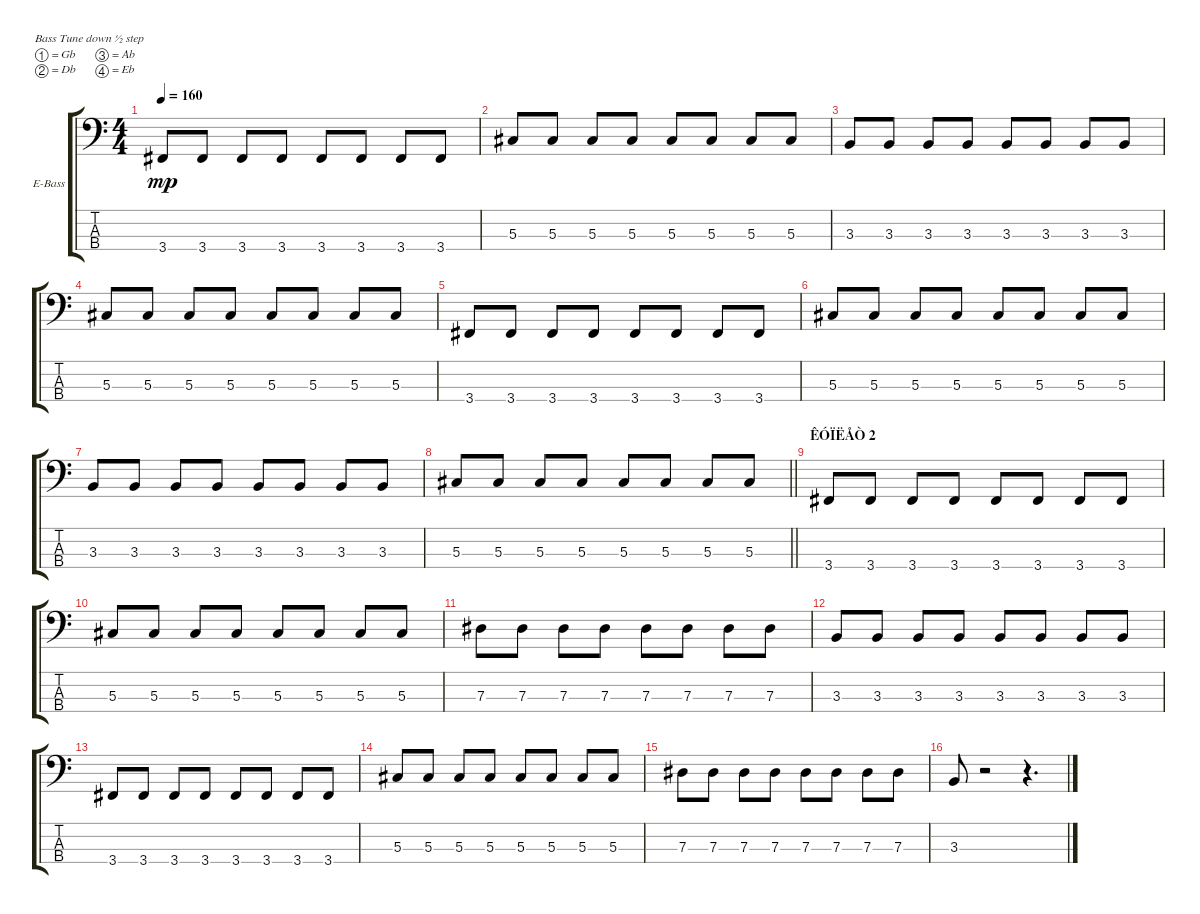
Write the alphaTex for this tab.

\bracketExtendMode groupsimilarinstruments
\firstSystemTrackNameOrientation horizontal
\otherSystemsTrackNameOrientation horizontal
\track ("Electric Bass" "E-Bass") {instrument electricbassfinger}
\staff {score tabs}
\tuning (Gb2 Db2 Ab1 Eb1)
\ts (4 4)
\tempo 160
\clef f4
\ks c
3.4.8{dy mp} 3.4.8 3.4.8 3.4.8 3.4.8 3.4.8 3.4.8 3.4.8 |
5.3.8 5.3.8 5.3.8 5.3.8 5.3.8 5.3.8 5.3.8 5.3.8 |
3.3.8 3.3.8 3.3.8 3.3.8 3.3.8 3.3.8 3.3.8 3.3.8 |
5.3.8 5.3.8 5.3.8 5.3.8 5.3.8 5.3.8 5.3.8 5.3.8 |
3.4.8 3.4.8 3.4.8 3.4.8 3.4.8 3.4.8 3.4.8 3.4.8 |
5.3.8 5.3.8 5.3.8 5.3.8 5.3.8 5.3.8 5.3.8 5.3.8 |
3.3.8 3.3.8 3.3.8 3.3.8 3.3.8 3.3.8 3.3.8 3.3.8 |
\barLineRight lightlight
5.3.8 5.3.8 5.3.8 5.3.8 5.3.8 5.3.8 5.3.8 5.3.8 |
\section ("" "ÊÓÏËÅÒ 2")
3.4.8 3.4.8 3.4.8 3.4.8 3.4.8 3.4.8 3.4.8 3.4.8 |
5.3.8 5.3.8 5.3.8 5.3.8 5.3.8 5.3.8 5.3.8 5.3.8 |
7.3.8 7.3.8 7.3.8 7.3.8 7.3.8 7.3.8 7.3.8 7.3.8 |
3.3.8 3.3.8 3.3.8 3.3.8 3.3.8 3.3.8 3.3.8 3.3.8 |
3.4.8 3.4.8 3.4.8 3.4.8 3.4.8 3.4.8 3.4.8 3.4.8 |
5.3.8 5.3.8 5.3.8 5.3.8 5.3.8 5.3.8 5.3.8 5.3.8 |
7.3.8 7.3.8 7.3.8 7.3.8 7.3.8 7.3.8 7.3.8 7.3.8 |
3.3.8 r.2 r.4{d}
